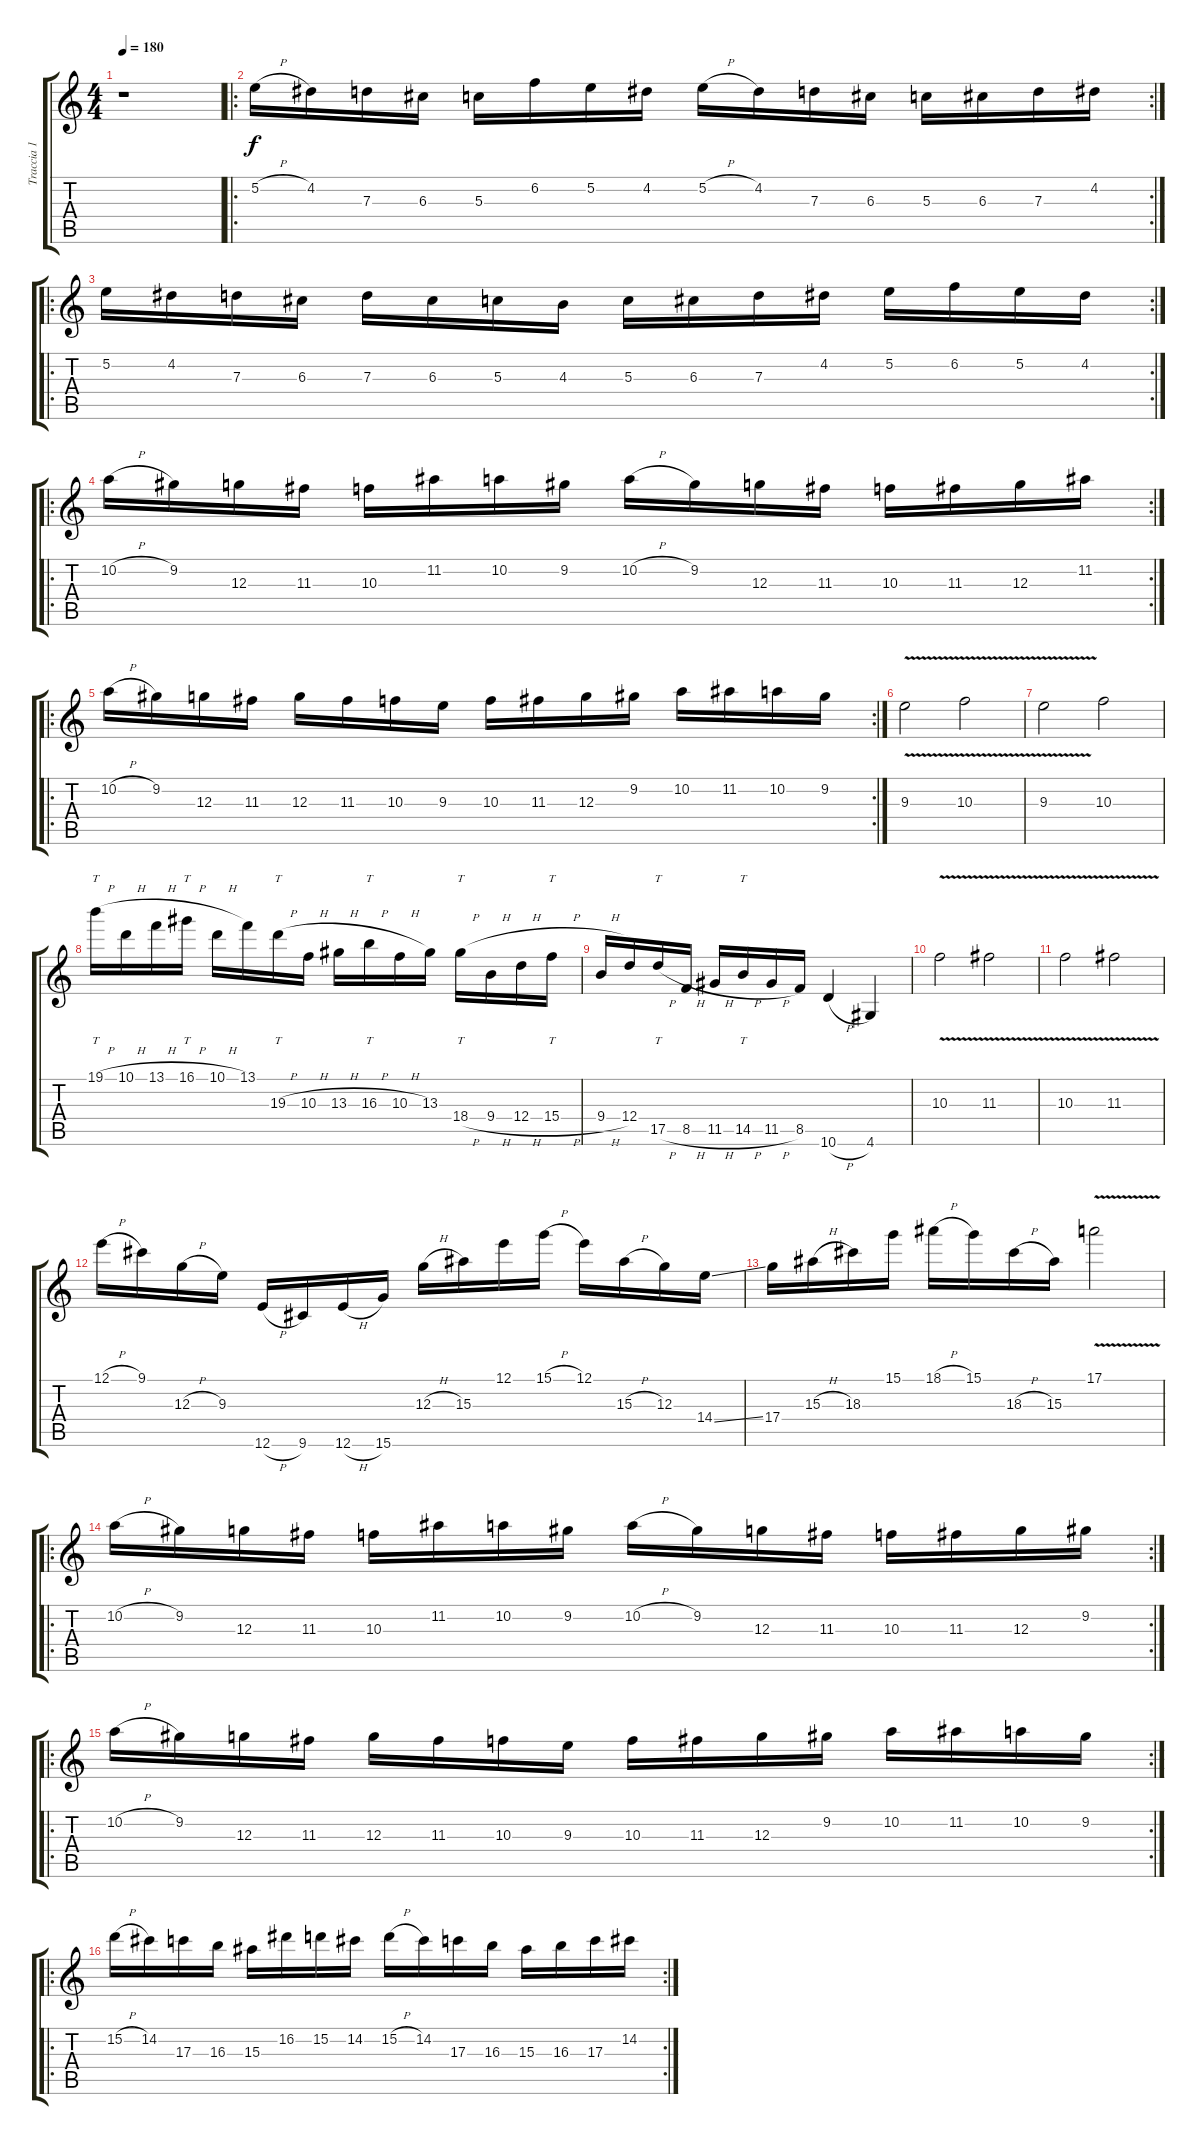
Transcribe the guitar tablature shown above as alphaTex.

\track ("Traccia 1" "Traccia 1") {instrument distortionguitar}
\staff {score tabs}
\tuning (E4 B3 G3 D3 A2 E2) {hide}
\ts (4 4)
\tempo 180
\clef g2
\ks c
r.1{dy f instrument distortionguitar} |
\ro
\rc 2
5.2{h}.16 4.2.16 7.3.16 6.3.16 5.3.16 6.2.16 5.2.16 4.2.16 5.2{h}.16 4.2.16 7.3.16 6.3.16 5.3.16 6.3.16 7.3.16 4.2.16 |
\ro
\rc 2
5.2.16 4.2.16 7.3.16 6.3.16 7.3.16 6.3.16 5.3.16 4.3.16 5.3.16 6.3.16 7.3.16 4.2.16 5.2.16 6.2.16 5.2.16 4.2.16 |
\ro
\rc 2
10.2{h}.16 9.2.16 12.3.16 11.3.16 10.3.16 11.2.16 10.2.16 9.2.16 10.2{h}.16 9.2.16 12.3.16 11.3.16 10.3.16 11.3.16 12.3.16 11.2.16 |
\ro
\rc 2
10.2{h}.16 9.2.16 12.3.16 11.3.16 12.3.16 11.3.16 10.3.16 9.3.16 10.3.16 11.3.16 12.3.16 9.2.16 10.2.16 11.2.16 10.2.16 9.2.16 |
9.3{v}.2 10.3{v}.2 |
9.3{v}.2 10.3.2 |
19.1{h}.16{tt} 10.1{h}.16 13.1{h}.16 16.1{h}.16{tt} 10.1{h}.16 13.1.16 19.3{h}.16{tt} 10.3{h}.16 13.3{h}.16 16.3{h}.16{tt} 10.3{h}.16 13.3.16 18.4{h}.16{tt} 9.4{h}.16 12.4{h}.16 15.4{h}.16{tt} |
9.4{h}.16 12.4.16 17.5{h}.16{tt} 8.5{h}.16 11.5{h}.16 14.5{h}.16{tt} 11.5{h}.16 8.5.16 10.6{h}.4 4.6.4 |
10.3{v}.2 11.3{v}.2 |
10.3{v}.2 11.3{v}.2 |
12.1{h}.16 9.1.16 12.3{h}.16 9.3.16 12.6{h}.16 9.6.16 12.6{h}.16 15.6.16 12.3{h}.16 15.3.16 12.1.16 15.1{h}.16 12.1.16 15.3{h}.16 12.3.16 14.4{ss}.16 |
17.4.16 15.3{h}.16 18.3.16 15.1.16 18.1{h}.16 15.1.16 18.3{h}.16 15.3.16 17.1{v}.2 |
\ro
\rc 2
10.2{h}.16 9.2.16 12.3.16 11.3.16 10.3.16 11.2.16 10.2.16 9.2.16 10.2{h}.16 9.2.16 12.3.16 11.3.16 10.3.16 11.3.16 12.3.16 9.2.16 |
\ro
\rc 2
10.2{h}.16 9.2.16 12.3.16 11.3.16 12.3.16 11.3.16 10.3.16 9.3.16 10.3.16 11.3.16 12.3.16 9.2.16 10.2.16 11.2.16 10.2.16 9.2.16 |
\ro
\rc 2
15.2{h}.16 14.2.16 17.3.16 16.3.16 15.3.16 16.2.16 15.2.16 14.2.16 15.2{h}.16 14.2.16 17.3.16 16.3.16 15.3.16 16.3.16 17.3.16 14.2.16
